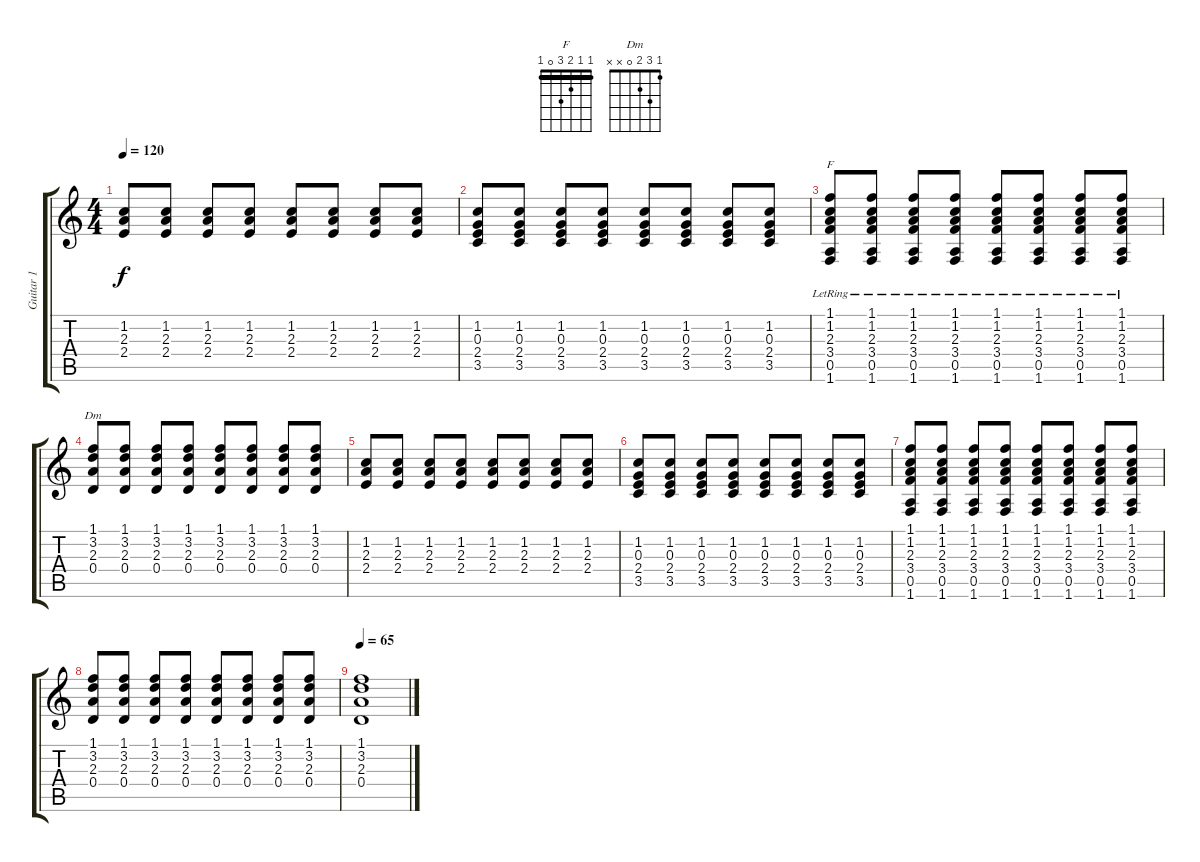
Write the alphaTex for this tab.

\track ("Guitar 1 " "Guitar 1 ") {instrument acousticguitarsteel}
\staff {score tabs}
\tuning (E4 B3 G3 D3 A2 E2) {hide}
\chord ("F" 1 1 2 3 0 1) {barre 1}
\chord ("Dm" 1 3 2 0 x x)
\ts (4 4)
\tempo 120
\clef g2
\ks c
(1.2 2.3 2.4).8{dy f} (1.2 2.3 2.4).8 (1.2 2.3 2.4).8 (1.2 2.3 2.4).8 (1.2 2.3 2.4).8 (1.2 2.3 2.4).8 (1.2 2.3 2.4).8 (1.2 2.3 2.4).8 |
(1.2 0.3 2.4 3.5).8 (1.2 0.3 2.4 3.5).8 (1.2 0.3 2.4 3.5).8 (1.2 0.3 2.4 3.5).8 (1.2 0.3 2.4 3.5).8 (1.2 0.3 2.4 3.5).8 (1.2 0.3 2.4 3.5).8 (1.2 0.3 2.4 3.5).8 |
(1.1{lr} 1.2{lr} 2.3{lr} 3.4{lr} 0.5{lr} 1.6{lr}).8{ch "F"} (1.1{lr} 1.2{lr} 2.3{lr} 3.4{lr} 0.5{lr} 1.6{lr}).8 (1.1{lr} 1.2{lr} 2.3{lr} 3.4{lr} 0.5{lr} 1.6{lr}).8 (1.1{lr} 1.2{lr} 2.3{lr} 3.4{lr} 0.5{lr} 1.6{lr}).8 (1.1{lr} 1.2{lr} 2.3{lr} 3.4{lr} 0.5{lr} 1.6{lr}).8 (1.1{lr} 1.2{lr} 2.3{lr} 3.4{lr} 0.5{lr} 1.6{lr}).8 (1.1{lr} 1.2{lr} 2.3{lr} 3.4{lr} 0.5{lr} 1.6{lr}).8 (1.1{lr} 1.2{lr} 2.3{lr} 3.4{lr} 0.5{lr} 1.6{lr}).8 |
(1.1 3.2 2.3 0.4).8{ch "Dm"} (1.1 3.2 2.3 0.4).8 (1.1 3.2 2.3 0.4).8 (1.1 3.2 2.3 0.4).8 (1.1 3.2 2.3 0.4).8 (1.1 3.2 2.3 0.4).8 (1.1 3.2 2.3 0.4).8 (1.1 3.2 2.3 0.4).8 |
(1.2 2.3 2.4).8 (1.2 2.3 2.4).8 (1.2 2.3 2.4).8 (1.2 2.3 2.4).8 (1.2 2.3 2.4).8 (1.2 2.3 2.4).8 (1.2 2.3 2.4).8 (1.2 2.3 2.4).8 |
(1.2 0.3 2.4 3.5).8 (1.2 0.3 2.4 3.5).8 (1.2 0.3 2.4 3.5).8 (1.2 0.3 2.4 3.5).8 (1.2 0.3 2.4 3.5).8 (1.2 0.3 2.4 3.5).8 (1.2 0.3 2.4 3.5).8 (1.2 0.3 2.4 3.5).8 |
(1.1 1.2 2.3 3.4 0.5 1.6).8 (1.1 1.2 2.3 3.4 0.5 1.6).8 (1.1 1.2 2.3 3.4 0.5 1.6).8 (1.1 1.2 2.3 3.4 0.5 1.6).8 (1.1 1.2 2.3 3.4 0.5 1.6).8 (1.1 1.2 2.3 3.4 0.5 1.6).8 (1.1 1.2 2.3 3.4 0.5 1.6).8 (1.1 1.2 2.3 3.4 0.5 1.6).8 |
(1.1 3.2 2.3 0.4).8 (1.1 3.2 2.3 0.4).8 (1.1 3.2 2.3 0.4).8 (1.1 3.2 2.3 0.4).8 (1.1 3.2 2.3 0.4).8 (1.1 3.2 2.3 0.4).8 (1.1 3.2 2.3 0.4).8 (1.1 3.2 2.3 0.4).8 |
\tempo 65
(1.1 3.2 2.3 0.4).1
